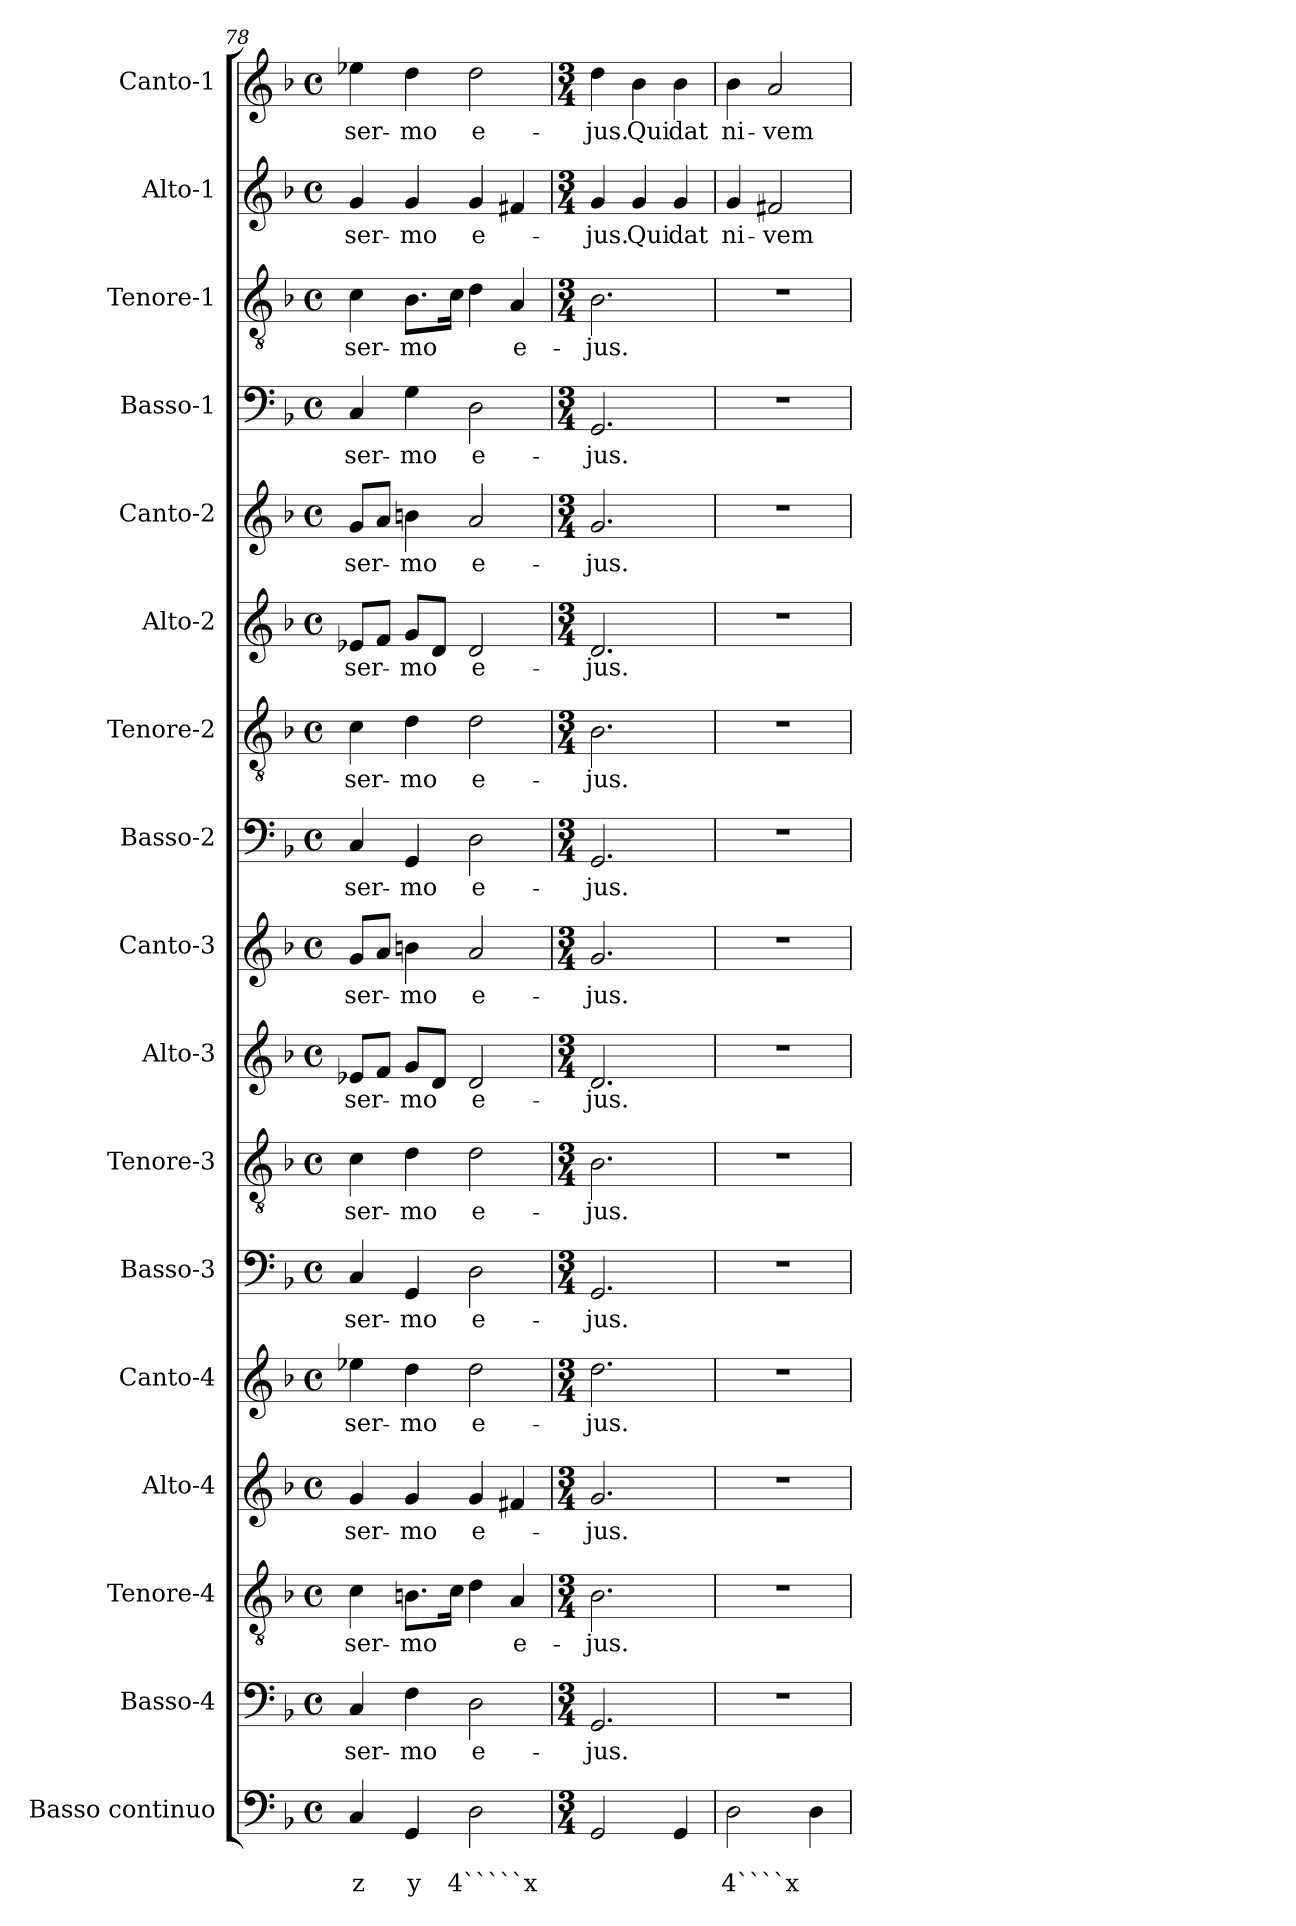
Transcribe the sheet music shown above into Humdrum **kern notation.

**kern	**text	**text	**kern	**text	**kern	**text	**kern	**text	**kern	**text	**kern	**text	**kern	**text	**kern	**text	**kern	**text	**kern	**text	**kern	**text	**kern	**text	**kern	**text	**kern	**text	**kern	**text	**kern	**text	**kern	**text
*part17	*part17	*part17	*part16	*part16	*part15	*part15	*part14	*part14	*part13	*part13	*part12	*part12	*part11	*part11	*part10	*part10	*part9	*part9	*part8	*part8	*part7	*part7	*part6	*part6	*part5	*part5	*part4	*part4	*part3	*part3	*part2	*part2	*part1	*part1
*staff17	*staff17	*staff17	*staff16	*staff16	*staff15	*staff15	*staff14	*staff14	*staff13	*staff13	*staff12	*staff12	*staff11	*staff11	*staff10	*staff10	*staff9	*staff9	*staff8	*staff8	*staff7	*staff7	*staff6	*staff6	*staff5	*staff5	*staff4	*staff4	*staff3	*staff3	*staff2	*staff2	*staff1	*staff1
*I"Basso continuo	*	*	*I"Basso-4	*	*I"Tenore-4	*	*I"Alto-4	*	*I"Canto-4	*	*I"Basso-3	*	*I"Tenore-3	*	*I"Alto-3	*	*I"Canto-3	*	*I"Basso-2	*	*I"Tenore-2	*	*I"Alto-2	*	*I"Canto-2	*	*I"Basso-1	*	*I"Tenore-1	*	*I"Alto-1	*	*I"Canto-1	*
*I'BC	*	*	*I'B4	*	*I'T4	*	*I'A4	*	*I'C4	*	*I'B3	*	*I'T3	*	*I'A3	*	*I'C3	*	*I'B2	*	*I'T2	*	*I'A2	*	*I'C2	*	*I'B1	*	*I'T1	*	*I'A1	*	*I'C1	*
*clefF4	*	*	*clefF4	*	*clefGv2	*	*clefG2	*	*clefG2	*	*clefF4	*	*clefGv2	*	*clefG2	*	*clefG2	*	*clefF4	*	*clefGv2	*	*clefG2	*	*clefG2	*	*clefF4	*	*clefGv2	*	*clefG2	*	*clefG2	*
*k[b-]	*	*	*k[b-]	*	*k[b-]	*	*k[b-]	*	*k[b-]	*	*k[b-]	*	*k[b-]	*	*k[b-]	*	*k[b-]	*	*k[b-]	*	*k[b-]	*	*k[b-]	*	*k[b-]	*	*k[b-]	*	*k[b-]	*	*k[b-]	*	*k[b-]	*
*F:	*	*	*F:	*	*F:	*	*F:	*	*F:	*	*F:	*	*F:	*	*F:	*	*F:	*	*F:	*	*F:	*	*F:	*	*F:	*	*F:	*	*F:	*	*F:	*	*F:	*
*M4/4	*	*	*M4/4	*	*M4/4	*	*M4/4	*	*M4/4	*	*M4/4	*	*M4/4	*	*M4/4	*	*M4/4	*	*M4/4	*	*M4/4	*	*M4/4	*	*M4/4	*	*M4/4	*	*M4/4	*	*M4/4	*	*M4/4	*
*met(c)	*	*	*met(c)	*	*met(c)	*	*met(c)	*	*met(c)	*	*met(c)	*	*met(c)	*	*met(c)	*	*met(c)	*	*met(c)	*	*met(c)	*	*met(c)	*	*met(c)	*	*met(c)	*	*met(c)	*	*met(c)	*	*met(c)	*
=78	=78	=78	=78	=78	=78	=78	=78	=78	=78	=78	=78	=78	=78	=78	=78	=78	=78	=78	=78	=78	=78	=78	=78	=78	=78	=78	=78	=78	=78	=78	=78	=78	=78	=78
!	!	!LO:LY:b	!	!	!	!	!	!	!	!	!	!	!	!	!	!	!	!	!	!	!	!	!	!	!	!	!	!	!	!	!	!	!	!
!	!	!	!	!LO:LY:b	!	!	!	!	!	!	!	!	!	!	!	!	!	!	!	!	!	!	!	!	!	!	!	!	!	!	!	!	!	!
!	!	!	!	!	!	!LO:LY:b	!	!	!	!	!	!	!	!	!	!	!	!	!	!	!	!	!	!	!	!	!	!	!	!	!	!	!	!
!	!	!	!	!	!	!	!	!LO:LY:b	!	!	!	!	!	!	!	!	!	!	!	!	!	!	!	!	!	!	!	!	!	!	!	!	!	!
!	!	!	!	!	!	!	!	!	!	!LO:LY:b	!	!	!	!	!	!	!	!	!	!	!	!	!	!	!	!	!	!	!	!	!	!	!	!
!	!	!	!	!	!	!	!	!	!	!	!	!LO:LY:b	!	!	!	!	!	!	!	!	!	!	!	!	!	!	!	!	!	!	!	!	!	!
!	!	!	!	!	!	!	!	!	!	!	!	!	!	!LO:LY:b	!	!	!	!	!	!	!	!	!	!	!	!	!	!	!	!	!	!	!	!
!	!	!	!	!	!	!	!	!	!	!	!	!	!	!	!	!LO:LY:b	!	!	!	!	!	!	!	!	!	!	!	!	!	!	!	!	!	!
!	!	!	!	!	!	!	!	!	!	!	!	!	!	!	!	!	!	!LO:LY:b	!	!	!	!	!	!	!	!	!	!	!	!	!	!	!	!
!	!	!	!	!	!	!	!	!	!	!	!	!	!	!	!	!	!	!	!	!LO:LY:b	!	!	!	!	!	!	!	!	!	!	!	!	!	!
!	!	!	!	!	!	!	!	!	!	!	!	!	!	!	!	!	!	!	!	!	!	!LO:LY:b	!	!	!	!	!	!	!	!	!	!	!	!
!	!	!	!	!	!	!	!	!	!	!	!	!	!	!	!	!	!	!	!	!	!	!	!	!LO:LY:b	!	!	!	!	!	!	!	!	!	!
!	!	!	!	!	!	!	!	!	!	!	!	!	!	!	!	!	!	!	!	!	!	!	!	!	!	!LO:LY:b	!	!	!	!	!	!	!	!
!	!	!	!	!	!	!	!	!	!	!	!	!	!	!	!	!	!	!	!	!	!	!	!	!	!	!	!	!LO:LY:b	!	!	!	!	!	!
!	!	!	!	!	!	!	!	!	!	!	!	!	!	!	!	!	!	!	!	!	!	!	!	!	!	!	!	!	!	!LO:LY:b	!	!	!	!
!	!	!	!	!	!	!	!	!	!	!	!	!	!	!	!	!	!	!	!	!	!	!	!	!	!	!	!	!	!	!	!	!LO:LY:b	!	!
!	!	!	!	!	!	!	!	!	!	!	!	!	!	!	!	!	!	!	!	!	!	!	!	!	!	!	!	!	!	!	!	!	!	!LO:LY:b
4C/	.	z	4C/	ser-	4c\	ser-	4g/	ser-	4ee-X\	ser-	4C/	ser-	4c\	ser-	8e-X/L	ser-	8g/L	ser-	4C/	ser-	4c\	ser-	8e-X/L	ser-	8g/L	ser-	4C/	ser-	4c\	ser-	4g/	ser-	4ee-X\	ser-
.	.	.	.	.	.	.	.	.	.	.	.	.	.	.	8f/J	.	8a/J	.	.	.	.	.	8f/J	.	8a/J	.	.	.	.	.	.	.	.	.
!	!	!LO:LY:b	!	!	!	!	!	!	!	!	!	!	!	!	!	!	!	!	!	!	!	!	!	!	!	!	!	!	!	!	!	!	!	!
!	!	!	!	!LO:LY:b	!	!	!	!	!	!	!	!	!	!	!	!	!	!	!	!	!	!	!	!	!	!	!	!	!	!	!	!	!	!
!	!	!	!	!	!	!LO:LY:b	!	!	!	!	!	!	!	!	!	!	!	!	!	!	!	!	!	!	!	!	!	!	!	!	!	!	!	!
!	!	!	!	!	!	!	!	!LO:LY:b	!	!	!	!	!	!	!	!	!	!	!	!	!	!	!	!	!	!	!	!	!	!	!	!	!	!
!	!	!	!	!	!	!	!	!	!	!LO:LY:b	!	!	!	!	!	!	!	!	!	!	!	!	!	!	!	!	!	!	!	!	!	!	!	!
!	!	!	!	!	!	!	!	!	!	!	!	!LO:LY:b	!	!	!	!	!	!	!	!	!	!	!	!	!	!	!	!	!	!	!	!	!	!
!	!	!	!	!	!	!	!	!	!	!	!	!	!	!LO:LY:b	!	!	!	!	!	!	!	!	!	!	!	!	!	!	!	!	!	!	!	!
!	!	!	!	!	!	!	!	!	!	!	!	!	!	!	!	!LO:LY:b	!	!	!	!	!	!	!	!	!	!	!	!	!	!	!	!	!	!
!	!	!	!	!	!	!	!	!	!	!	!	!	!	!	!	!	!	!LO:LY:b	!	!	!	!	!	!	!	!	!	!	!	!	!	!	!	!
!	!	!	!	!	!	!	!	!	!	!	!	!	!	!	!	!	!	!	!	!LO:LY:b	!	!	!	!	!	!	!	!	!	!	!	!	!	!
!	!	!	!	!	!	!	!	!	!	!	!	!	!	!	!	!	!	!	!	!	!	!LO:LY:b	!	!	!	!	!	!	!	!	!	!	!	!
!	!	!	!	!	!	!	!	!	!	!	!	!	!	!	!	!	!	!	!	!	!	!	!	!LO:LY:b	!	!	!	!	!	!	!	!	!	!
!	!	!	!	!	!	!	!	!	!	!	!	!	!	!	!	!	!	!	!	!	!	!	!	!	!	!LO:LY:b	!	!	!	!	!	!	!	!
!	!	!	!	!	!	!	!	!	!	!	!	!	!	!	!	!	!	!	!	!	!	!	!	!	!	!	!	!LO:LY:b	!	!	!	!	!	!
!	!	!	!	!	!	!	!	!	!	!	!	!	!	!	!	!	!	!	!	!	!	!	!	!	!	!	!	!	!	!LO:LY:b	!	!	!	!
!	!	!	!	!	!	!	!	!	!	!	!	!	!	!	!	!	!	!	!	!	!	!	!	!	!	!	!	!	!	!	!	!LO:LY:b	!	!
!	!	!	!	!	!	!	!	!	!	!	!	!	!	!	!	!	!	!	!	!	!	!	!	!	!	!	!	!	!	!	!	!	!	!LO:LY:b
4GG/	.	y	4F\	-mo	8.Bn\L	-mo	4g/	-mo	4dd\	-mo	4GG/	-mo	4d\	-mo	8g/L	-mo	4bn\	-mo	4GG/	-mo	4d\	-mo	8g/L	-mo	4bn\	-mo	4G\	-mo	8.B-\L	-mo	4g/	-mo	4dd\	-mo
.	.	.	.	.	.	.	.	.	.	.	.	.	.	.	8d/J	.	.	.	.	.	.	.	8d/J	.	.	.	.	.	.	.	.	.	.	.
.	.	.	.	.	16c\Jk	.	.	.	.	.	.	.	.	.	.	.	.	.	.	.	.	.	.	.	.	.	.	.	16c\Jk	.	.	.	.	.
!	!	!LO:LY:b	!	!	!	!	!	!	!	!	!	!	!	!	!	!	!	!	!	!	!	!	!	!	!	!	!	!	!	!	!	!	!	!
!	!	!	!	!LO:LY:b	!	!	!	!	!	!	!	!	!	!	!	!	!	!	!	!	!	!	!	!	!	!	!	!	!	!	!	!	!	!
!	!	!	!	!	!	!	!	!LO:LY:b	!	!	!	!	!	!	!	!	!	!	!	!	!	!	!	!	!	!	!	!	!	!	!	!	!	!
!	!	!	!	!	!	!	!	!	!	!LO:LY:b	!	!	!	!	!	!	!	!	!	!	!	!	!	!	!	!	!	!	!	!	!	!	!	!
!	!	!	!	!	!	!	!	!	!	!	!	!LO:LY:b	!	!	!	!	!	!	!	!	!	!	!	!	!	!	!	!	!	!	!	!	!	!
!	!	!	!	!	!	!	!	!	!	!	!	!	!	!LO:LY:b	!	!	!	!	!	!	!	!	!	!	!	!	!	!	!	!	!	!	!	!
!	!	!	!	!	!	!	!	!	!	!	!	!	!	!	!	!LO:LY:b	!	!	!	!	!	!	!	!	!	!	!	!	!	!	!	!	!	!
!	!	!	!	!	!	!	!	!	!	!	!	!	!	!	!	!	!	!LO:LY:b	!	!	!	!	!	!	!	!	!	!	!	!	!	!	!	!
!	!	!	!	!	!	!	!	!	!	!	!	!	!	!	!	!	!	!	!	!LO:LY:b	!	!	!	!	!	!	!	!	!	!	!	!	!	!
!	!	!	!	!	!	!	!	!	!	!	!	!	!	!	!	!	!	!	!	!	!	!LO:LY:b	!	!	!	!	!	!	!	!	!	!	!	!
!	!	!	!	!	!	!	!	!	!	!	!	!	!	!	!	!	!	!	!	!	!	!	!	!LO:LY:b	!	!	!	!	!	!	!	!	!	!
!	!	!	!	!	!	!	!	!	!	!	!	!	!	!	!	!	!	!	!	!	!	!	!	!	!	!LO:LY:b	!	!	!	!	!	!	!	!
!	!	!	!	!	!	!	!	!	!	!	!	!	!	!	!	!	!	!	!	!	!	!	!	!	!	!	!	!LO:LY:b	!	!	!	!	!	!
!	!	!	!	!	!	!	!	!	!	!	!	!	!	!	!	!	!	!	!	!	!	!	!	!	!	!	!	!	!	!	!	!LO:LY:b	!	!
!	!	!	!	!	!	!	!	!	!	!	!	!	!	!	!	!	!	!	!	!	!	!	!	!	!	!	!	!	!	!	!	!	!	!LO:LY:b
2D\	.	4`````x	2D\	e-	4d\	.	4g/	e-	2dd\	e-	2D\	e-	2d\	e-	2d/	e-	2a/	e-	2D\	e-	2d\	e-	2d/	e-	2a/	e-	2D\	e-	4d\	.	4g/	e-	2dd\	e-
!	!	!	!	!	!	!LO:LY:b	!	!	!	!	!	!	!	!	!	!	!	!	!	!	!	!	!	!	!	!	!	!	!	!	!	!	!	!
!	!	!	!	!	!	!	!	!	!	!	!	!	!	!	!	!	!	!	!	!	!	!	!	!	!	!	!	!	!	!LO:LY:b	!	!	!	!
.	.	.	.	.	4A/	e-	4f#X/	.	.	.	.	.	.	.	.	.	.	.	.	.	.	.	.	.	.	.	.	.	4A/	e-	4f#X/	.	.	.
!!LO:PB:g=z
=79	=79	=79	=79	=79	=79	=79	=79	=79	=79	=79	=79	=79	=79	=79	=79	=79	=79	=79	=79	=79	=79	=79	=79	=79	=79	=79	=79	=79	=79	=79	=79	=79	=79	=79
*M3/4	*	*	*M3/4	*	*M3/4	*	*M3/4	*	*M3/4	*	*M3/4	*	*M3/4	*	*M3/4	*	*M3/4	*	*M3/4	*	*M3/4	*	*M3/4	*	*M3/4	*	*M3/4	*	*M3/4	*	*M3/4	*	*M3/4	*
!	!	!	!	!LO:LY:b	!	!	!	!	!	!	!	!	!	!	!	!	!	!	!	!	!	!	!	!	!	!	!	!	!	!	!	!	!	!
!	!	!	!	!	!	!LO:LY:b	!	!	!	!	!	!	!	!	!	!	!	!	!	!	!	!	!	!	!	!	!	!	!	!	!	!	!	!
!	!	!	!	!	!	!	!	!LO:LY:b	!	!	!	!	!	!	!	!	!	!	!	!	!	!	!	!	!	!	!	!	!	!	!	!	!	!
!	!	!	!	!	!	!	!	!	!	!LO:LY:b	!	!	!	!	!	!	!	!	!	!	!	!	!	!	!	!	!	!	!	!	!	!	!	!
!	!	!	!	!	!	!	!	!	!	!	!	!LO:LY:b	!	!	!	!	!	!	!	!	!	!	!	!	!	!	!	!	!	!	!	!	!	!
!	!	!	!	!	!	!	!	!	!	!	!	!	!	!LO:LY:b	!	!	!	!	!	!	!	!	!	!	!	!	!	!	!	!	!	!	!	!
!	!	!	!	!	!	!	!	!	!	!	!	!	!	!	!	!LO:LY:b	!	!	!	!	!	!	!	!	!	!	!	!	!	!	!	!	!	!
!	!	!	!	!	!	!	!	!	!	!	!	!	!	!	!	!	!	!LO:LY:b	!	!	!	!	!	!	!	!	!	!	!	!	!	!	!	!
!	!	!	!	!	!	!	!	!	!	!	!	!	!	!	!	!	!	!	!	!LO:LY:b	!	!	!	!	!	!	!	!	!	!	!	!	!	!
!	!	!	!	!	!	!	!	!	!	!	!	!	!	!	!	!	!	!	!	!	!	!LO:LY:b	!	!	!	!	!	!	!	!	!	!	!	!
!	!	!	!	!	!	!	!	!	!	!	!	!	!	!	!	!	!	!	!	!	!	!	!	!LO:LY:b	!	!	!	!	!	!	!	!	!	!
!	!	!	!	!	!	!	!	!	!	!	!	!	!	!	!	!	!	!	!	!	!	!	!	!	!	!LO:LY:b	!	!	!	!	!	!	!	!
!	!	!	!	!	!	!	!	!	!	!	!	!	!	!	!	!	!	!	!	!	!	!	!	!	!	!	!	!LO:LY:b	!	!	!	!	!	!
!	!	!	!	!	!	!	!	!	!	!	!	!	!	!	!	!	!	!	!	!	!	!	!	!	!	!	!	!	!	!LO:LY:b	!	!	!	!
!	!	!	!	!	!	!	!	!	!	!	!	!	!	!	!	!	!	!	!	!	!	!	!	!	!	!	!	!	!	!	!	!LO:LY:b	!	!
!	!	!	!	!	!	!	!	!	!	!	!	!	!	!	!	!	!	!	!	!	!	!	!	!	!	!	!	!	!	!	!	!	!	!LO:LY:b
2GG/	.	.	2.GG/	-jus.	2.B-\	-jus.	2.g/	-jus.	2.dd\	-jus.	2.GG/	-jus.	2.B-\	-jus.	2.d/	-jus.	2.g/	-jus.	2.GG/	-jus.	2.B-\	-jus.	2.d/	-jus.	2.g/	-jus.	2.GG/	-jus.	2.B-\	-jus.	4g/	-jus.	4dd\	-jus.
!	!	!	!	!	!	!	!	!	!	!	!	!	!	!	!	!	!	!	!	!	!	!	!	!	!	!	!	!	!	!	!	!LO:LY:b	!	!
!	!	!	!	!	!	!	!	!	!	!	!	!	!	!	!	!	!	!	!	!	!	!	!	!	!	!	!	!	!	!	!	!	!	!LO:LY:b
.	.	.	.	.	.	.	.	.	.	.	.	.	.	.	.	.	.	.	.	.	.	.	.	.	.	.	.	.	.	.	4g/	Qui	4b-\	Qui
!	!	!	!	!	!	!	!	!	!	!	!	!	!	!	!	!	!	!	!	!	!	!	!	!	!	!	!	!	!	!	!	!LO:LY:b	!	!
!	!	!	!	!	!	!	!	!	!	!	!	!	!	!	!	!	!	!	!	!	!	!	!	!	!	!	!	!	!	!	!	!	!	!LO:LY:b
4GG/	.	.	.	.	.	.	.	.	.	.	.	.	.	.	.	.	.	.	.	.	.	.	.	.	.	.	.	.	.	.	4g/	dat	4b-\	dat
=80	=80	=80	=80	=80	=80	=80	=80	=80	=80	=80	=80	=80	=80	=80	=80	=80	=80	=80	=80	=80	=80	=80	=80	=80	=80	=80	=80	=80	=80	=80	=80	=80	=80	=80
!	!	!LO:LY:b	!	!	!	!	!	!	!	!	!	!	!	!	!	!	!	!	!	!	!	!	!	!	!	!	!	!	!	!	!	!	!	!
!	!	!	!	!	!	!	!	!	!	!	!	!	!	!	!	!	!	!	!	!	!	!	!	!	!	!	!	!	!	!	!	!LO:LY:b	!	!
!	!	!	!	!	!	!	!	!	!	!	!	!	!	!	!	!	!	!	!	!	!	!	!	!	!	!	!	!	!	!	!	!	!	!LO:LY:b
2D\	.	4````x	2.r	.	2.r	.	2.r	.	2.r	.	2.r	.	2.r	.	2.r	.	2.r	.	2.r	.	2.r	.	2.r	.	2.r	.	2.r	.	2.r	.	4g/	ni-	4b-\	ni-
!	!	!	!	!	!	!	!	!	!	!	!	!	!	!	!	!	!	!	!	!	!	!	!	!	!	!	!	!	!	!	!	!LO:LY:b	!	!
!	!	!	!	!	!	!	!	!	!	!	!	!	!	!	!	!	!	!	!	!	!	!	!	!	!	!	!	!	!	!	!	!	!	!LO:LY:b
.	.	.	.	.	.	.	.	.	.	.	.	.	.	.	.	.	.	.	.	.	.	.	.	.	.	.	.	.	.	.	2f#X/	-vem	2a/	-vem
4D\	.	.	.	.	.	.	.	.	.	.	.	.	.	.	.	.	.	.	.	.	.	.	.	.	.	.	.	.	.	.	.	.	.	.
=	=	=	=	=	=	=	=	=	=	=	=	=	=	=	=	=	=	=	=	=	=	=	=	=	=	=	=	=	=	=	=	=	=	=
*-	*-	*-	*-	*-	*-	*-	*-	*-	*-	*-	*-	*-	*-	*-	*-	*-	*-	*-	*-	*-	*-	*-	*-	*-	*-	*-	*-	*-	*-	*-	*-	*-	*-	*-
